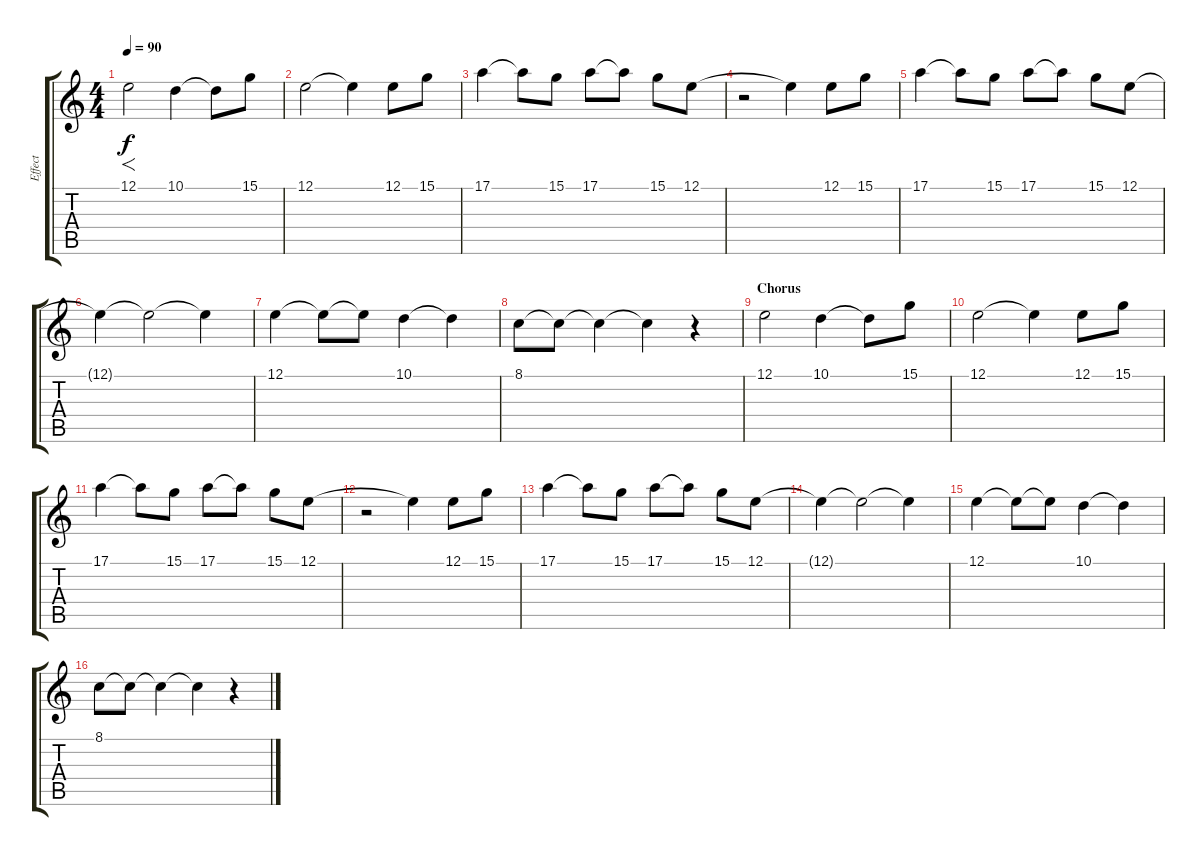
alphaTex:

\track ("Effect" "Effect") {instrument violin}
\staff {score tabs}
\tuning (E4 B3 G3 D3 A2 E2) {hide}
\ts (4 4)
\tempo 90
\clef g2
\ks c
12.1.2{f dy f} 10.1.4 10.1{t}.8 15.1.8 |
12.1.2 12.1{t}.4 12.1.8 15.1.8 |
17.1.4 17.1{t}.8 15.1.8 17.1.8 17.1{t}.8 15.1.8 12.1.8 |
r.2 12.1{t}.4 12.1.8 15.1.8 |
17.1.4 17.1{t}.8 15.1.8 17.1.8 17.1{t}.8 15.1.8 12.1.8 |
12.1{t}.4 12.1{t}.2 12.1{t}.4 |
12.1.4 12.1{t}.8 12.1{t}.8 10.1.4 10.1{t}.4 |
8.1.8 8.1{t}.8 8.1{t}.4 8.1{t}.4 r.4 |
\section ("" "Chorus")
12.1.2{instrument synthbass2} 10.1.4 10.1{t}.8 15.1.8 |
12.1.2 12.1{t}.4 12.1.8 15.1.8 |
17.1.4 17.1{t}.8 15.1.8 17.1.8 17.1{t}.8 15.1.8 12.1.8 |
r.2 12.1{t}.4 12.1.8 15.1.8 |
17.1.4 17.1{t}.8 15.1.8 17.1.8 17.1{t}.8 15.1.8 12.1.8 |
12.1{t}.4 12.1{t}.2 12.1{t}.4 |
12.1.4 12.1{t}.8 12.1{t}.8 10.1.4 10.1{t}.4 |
8.1.8 8.1{t}.8 8.1{t}.4 8.1{t}.4 r.4
